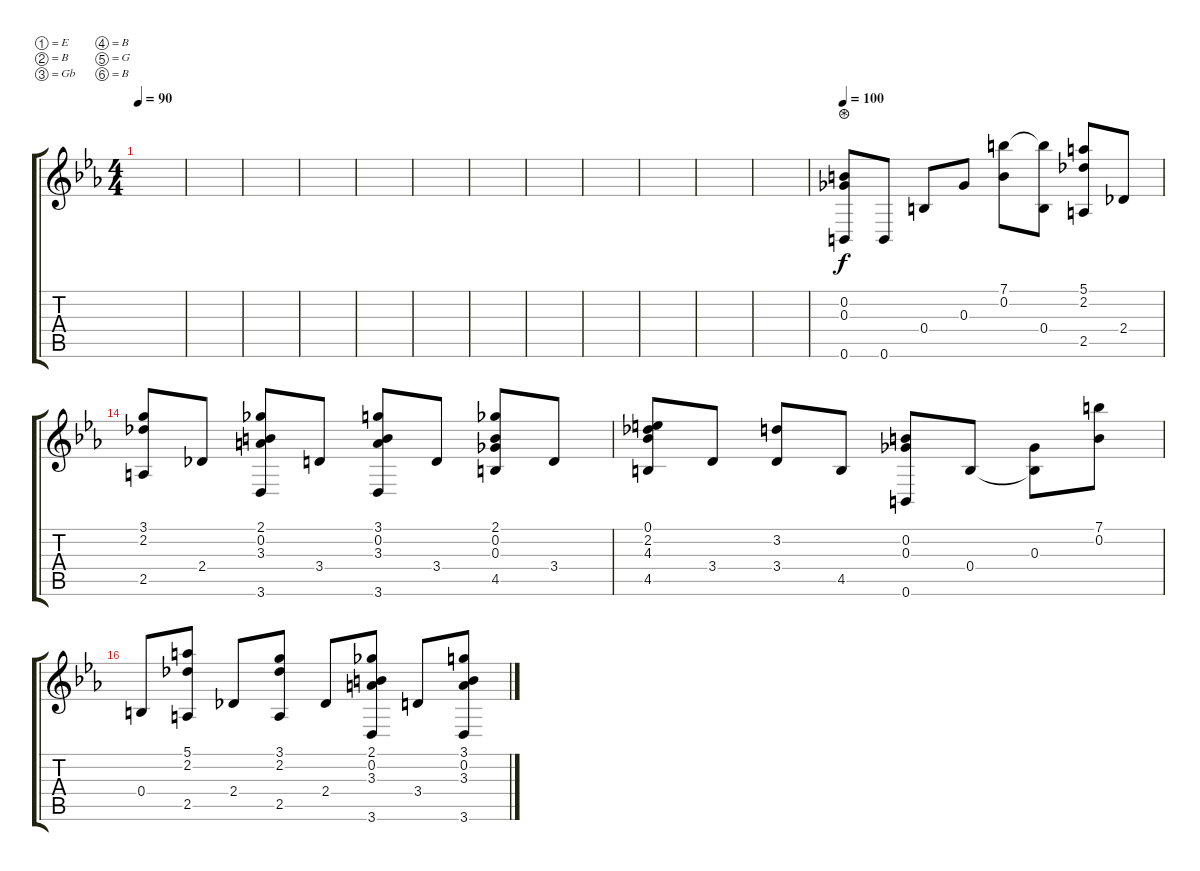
\defaultSystemsLayout 4
\bracketExtendMode groupsimilarinstruments
\singleTrackTrackNamePolicy hidden
\otherSystemsTrackNameOrientation horizontal
\defaultBarNumberDisplay FirstOfSystem
\track ("Steel Guitar" "Steel Guit") {instrument acousticguitarsteel}
\staff {score tabs}
\tuning (E4 B3 Gb3 B2 G2 B1)
\ts (4 4)
\tempo 90
\clef g2
\ks eb
|
|
|
|
|
|
|
|
|
|
|
|
\tempo 100
(0.2{acc forcenatural} 0.6{acc forcenatural} 0.3{acc b}).8{waho glpf beam Up} 0.6{acc forcenatural}.8{beam Up} 0.4{acc forcenatural}.8{beam Up} 0.3{acc b}.8{beam Up} (7.1{acc forcenatural} 0.2{acc forcenatural}).8{beam Down} (7.1{t acc forcenatural} 0.4{acc forcenatural}).8{beam Down} (5.1{acc forcenatural} 2.2{acc b} 2.5{acc forcenatural}).8{beam Up} 2.4{acc b}.8{beam Up} |
(3.1{acc forcenatural} 2.2{acc b} 2.5{acc forcenatural}).8{beam Up} 2.4{acc b}.8{beam Up} (2.1{acc b} 3.6{acc forcenatural} 0.2{acc forcenatural} 3.3{acc forcenatural}).8{beam Up} 3.4{acc forcenatural}.8{beam Up} (3.1{acc forcenatural} 0.2{acc forcenatural} 3.6{acc forcenatural} 3.3{acc forcenatural}).8{beam Up} 3.4{acc forcenatural}.8{beam Up} (4.5{acc forcenatural} 0.3{acc b} 2.1{acc b} 0.2{acc forcenatural}).8{beam Up} 3.4{acc forcenatural}.8{beam Up} |
(0.1{acc forcenatural} 4.5{acc forcenatural} 2.2{acc b} 4.3{acc b}).8{beam Up} 3.4{acc forcenatural}.8{beam Up} (3.2{acc forcenatural} 3.4{acc forcenatural}).8{beam Up} 4.5{acc forcenatural}.8{beam Up} (0.2{acc forcenatural} 0.3{acc b} 0.6{acc forcenatural}).8{beam Up} 0.4{acc forcenatural}.8{beam Up} (0.4{t acc forcenatural} 0.3{acc b}).8{beam Down} (7.1{acc forcenatural} 0.2{acc forcenatural}).8{beam Down} |
0.4{acc forcenatural}.8{beam Up} (5.1{acc forcenatural} 2.2{acc b} 2.5{acc forcenatural}).8{beam Up} 2.4{acc b}.8{beam Up} (3.1{acc forcenatural} 2.2{acc b} 2.5{acc forcenatural}).8{beam Up} 2.4{acc b}.8{beam Up} (2.1{acc b} 3.6{acc forcenatural} 0.2{acc forcenatural} 3.3{acc forcenatural}).8{beam Up} 3.4{acc forcenatural}.8{beam Up} (3.1{acc forcenatural} 0.2{acc forcenatural} 3.6{acc forcenatural} 3.3{acc forcenatural}).8{beam Up}
